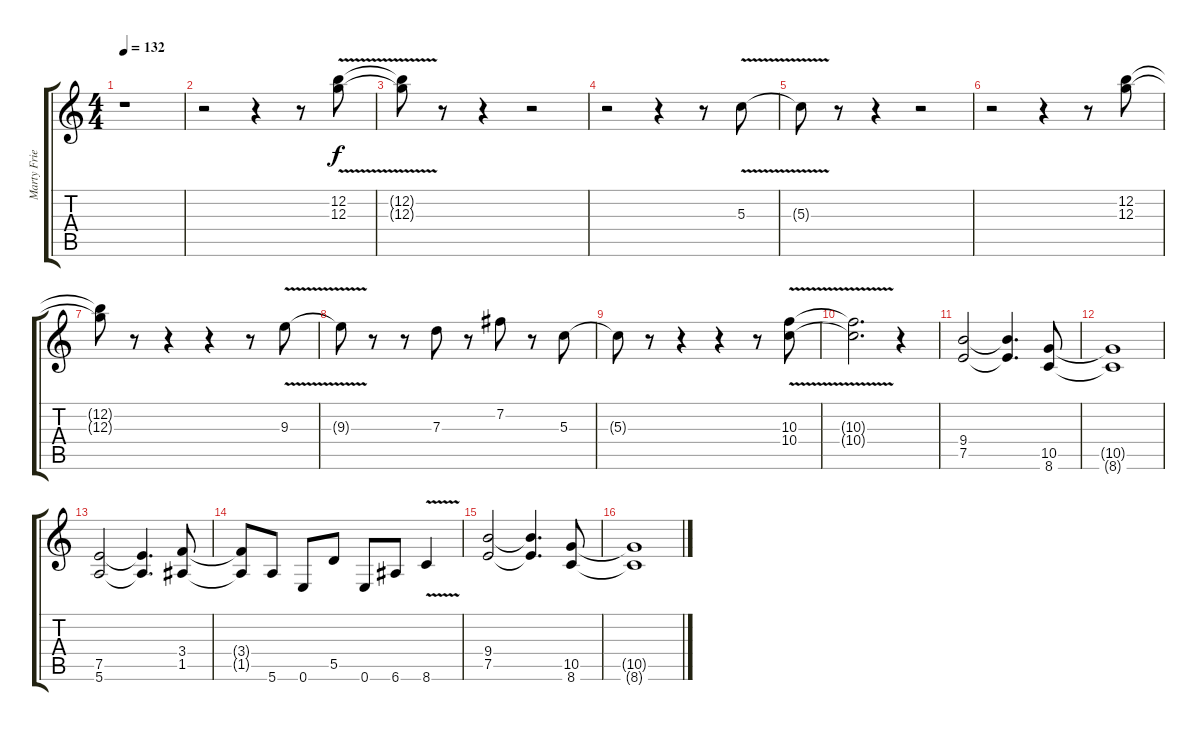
\track ("Marty Friedman (Gtr)" "Marty Frie") {instrument distortionguitar}
\staff {score tabs}
\tuning (E4 B3 G3 D3 A2 E2) {hide}
\ts (4 4)
\tempo 132
\clef g2
\ks c
r.1{dy f} |
r.2 r.4 r.8 (12.2{v} 12.3{v}).8 |
(12.2{t} 12.3{t}).8 r.8 r.4 r.2 |
r.2 r.4 r.8 5.3{v}.8 |
5.3{t}.8 r.8 r.4 r.2 |
r.2 r.4 r.8 (12.2 12.3).8 |
(12.2{t} 12.3{t}).8 r.8 r.4 r.4 r.8 9.3{v}.8 |
9.3{t}.8 r.8 r.8 7.3.8 r.8 7.2.8 r.8 5.3.8 |
5.3{t}.8 r.8 r.4 r.4 r.8 (10.3{v} 10.4{v}).8 |
(10.3{t} 10.4{t}).2{d} r.4 |
(9.4 7.5).2 (9.4{t} 7.5{t}).4{d} (10.5 8.6).8 |
(10.5{t} 8.6{t}).1 |
(7.5 5.6).2 (7.5{t} 5.6{t}).4{d} (3.4 1.5).8 |
(3.4{t} 1.5{t}).8 5.6.8 0.6.8 5.5.8 0.6.8 6.6.8 8.6{v}.4 |
(9.4 7.5).2 (9.4{t} 7.5{t}).4{d} (10.5 8.6).8 |
(10.5{t} 8.6{t}).1
